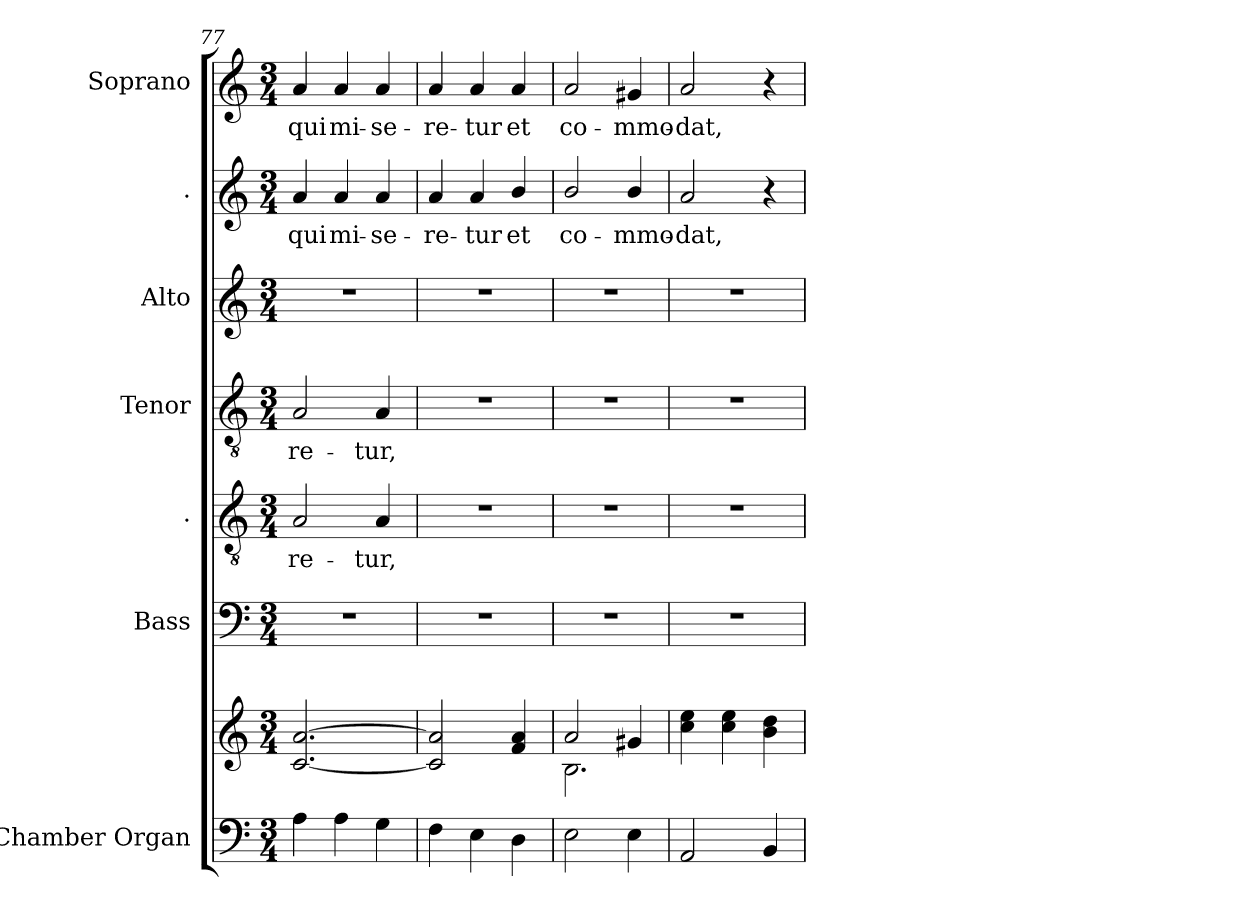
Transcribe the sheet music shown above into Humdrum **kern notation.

**kern	**kern	**kern	**kern	**text	**kern	**text	**kern	**kern	**text	**kern	**text
*part7	*part7	*part6	*part5	*part5	*part4	*part4	*part3	*part2	*part2	*part1	*part1
*staff8	*staff7	*staff6	*staff5	*staff5	*staff4	*staff4	*staff3	*staff2	*staff2	*staff1	*staff1
*I"Chamber  Organ	*	*I"Bass	*I".	*	*I"Tenor	*	*I"Alto	*I".	*	*I"Soprano	*
*I'Org.	*	*I'B.	*	*	*I'T.	*	*I'A.	*	*	*I'S.	*
*clefF4	*clefG2	*clefF4	*clefGv2	*	*clefGv2	*	*clefG2	*clefG2	*	*clefG2	*
*	*	*	*ITrd7c12	*	*ITrd7c12	*	*	*	*	*	*
*k[]	*k[]	*k[]	*k[]	*	*k[]	*	*k[]	*k[]	*	*k[]	*
*C:	*C:	*C:	*C:	*	*C:	*	*C:	*C:	*	*C:	*
*M3/4	*M3/4	*M3/4	*M3/4	*	*M3/4	*	*M3/4	*M3/4	*	*M3/4	*
=77	=77	=77	=77	=77	=77	=77	=77	=77	=77	=77	=77
!	!	!LO:N:vis=1	!	!	!	!	!	!	!	!	!
!	!	!	!	!LO:LY:b:color=#000000	!	!	!	!	!	!	!
!	!	!	!	!	!	!LO:LY:b:color=#000000	!LO:N:vis=1	!	!	!	!
!	!	!	!	!	!	!	!	!	!LO:LY:b:color=#000000	!	!
!	!	!	!	!	!	!	!	!	!	!	!LO:LY:b:color=#000000
4Ai\	[2.ci/ [2.ai	2.r	2AAi/	-re-	2AAi/	-re-	2.r	4ai/	qui	4ai/	qui
!	!	!	!	!	!	!	!	!	!LO:LY:b:color=#000000	!	!
!	!	!	!	!	!	!	!	!	!	!	!LO:LY:b:color=#000000
4Ai\	.	.	.	.	.	.	.	4ai/	mi-	4ai/	mi-
!	!	!	!	!LO:LY:b:color=#000000	!	!	!	!	!	!	!
!	!	!	!	!	!	!LO:LY:b:color=#000000	!	!	!	!	!
!	!	!	!	!	!	!	!	!	!LO:LY:b:color=#000000	!	!
!	!	!	!	!	!	!	!	!	!	!	!LO:LY:b:color=#000000
4Gi\	.	.	4AAi/	-tur,	4AAi/	-tur,	.	4ai/	-se-	4ai/	-se-
=78	=78	=78	=78	=78	=78	=78	=78	=78	=78	=78	=78
!	!	!LO:N:vis=1	!LO:N:vis=1	!	!LO:N:vis=1	!	!LO:N:vis=1	!	!	!	!
!	!	!	!	!	!	!	!	!	!LO:LY:b:color=#000000	!	!
!	!	!	!	!	!	!	!	!	!	!	!LO:LY:b:color=#000000
4Fi\	2ci/] 2ai]	2.r	2.r	.	2.r	.	2.r	4ai/	-re-	4ai/	-re-
!	!	!	!	!	!	!	!	!	!LO:LY:b:color=#000000	!	!
!	!	!	!	!	!	!	!	!	!	!	!LO:LY:b:color=#000000
4Ei\	.	.	.	.	.	.	.	4ai/	-tur	4ai/	-tur
!	!	!	!	!	!	!	!	!	!LO:LY:b:color=#000000	!	!
!	!	!	!	!	!	!	!	!	!	!	!LO:LY:b:color=#000000
4Di\	4fi/ 4ai	.	.	.	.	.	.	4bi/	et	4ai/	et
!!LO:LB:g=z
=79	=79	=79	=79	=79	=79	=79	=79	=79	=79	=79	=79
*	*^	*	*	*	*	*	*	*	*	*	*
!	!	!	!LO:N:vis=1	!LO:N:vis=1	!	!LO:N:vis=1	!	!LO:N:vis=1	!	!	!	!
!	!	!	!	!	!	!	!	!	!	!LO:LY:b:color=#000000	!	!
!	!	!	!	!	!	!	!	!	!	!	!	!LO:LY:b:color=#000000
2Ei\	2ai/	2.Bi\	2.r	2.r	.	2.r	.	2.r	2bi/	co-	2ai/	co-
!	!	!	!	!	!	!	!	!	!	!LO:LY:b:color=#000000	!	!
!	!	!	!	!	!	!	!	!	!	!	!	!LO:LY:b:color=#000000
4Ei\	4g#Xi/	.	.	.	.	.	.	.	4bi/	-mmo-	4g#Xi/	-mmo-
*	*v	*v	*	*	*	*	*	*	*	*	*	*
=80	=80	=80	=80	=80	=80	=80	=80	=80	=80	=80	=80
!	!	!LO:N:vis=1	!LO:N:vis=1	!	!LO:N:vis=1	!	!LO:N:vis=1	!	!	!	!
!	!	!	!	!	!	!	!	!	!LO:LY:b:color=#000000	!	!
!	!	!	!	!	!	!	!	!	!	!	!LO:LY:b:color=#000000
2AAi/	4cci\ 4eei	2.r	2.r	.	2.r	.	2.r	2ai/	-dat,	2ai/	-dat,
.	4cci\ 4eei	.	.	.	.	.	.	.	.	.	.
4BBi/	4bi\ 4ddi	.	.	.	.	.	.	4r	.	4r	.
=	=	=	=	=	=	=	=	=	=	=	=
*-	*-	*-	*-	*-	*-	*-	*-	*-	*-	*-	*-
